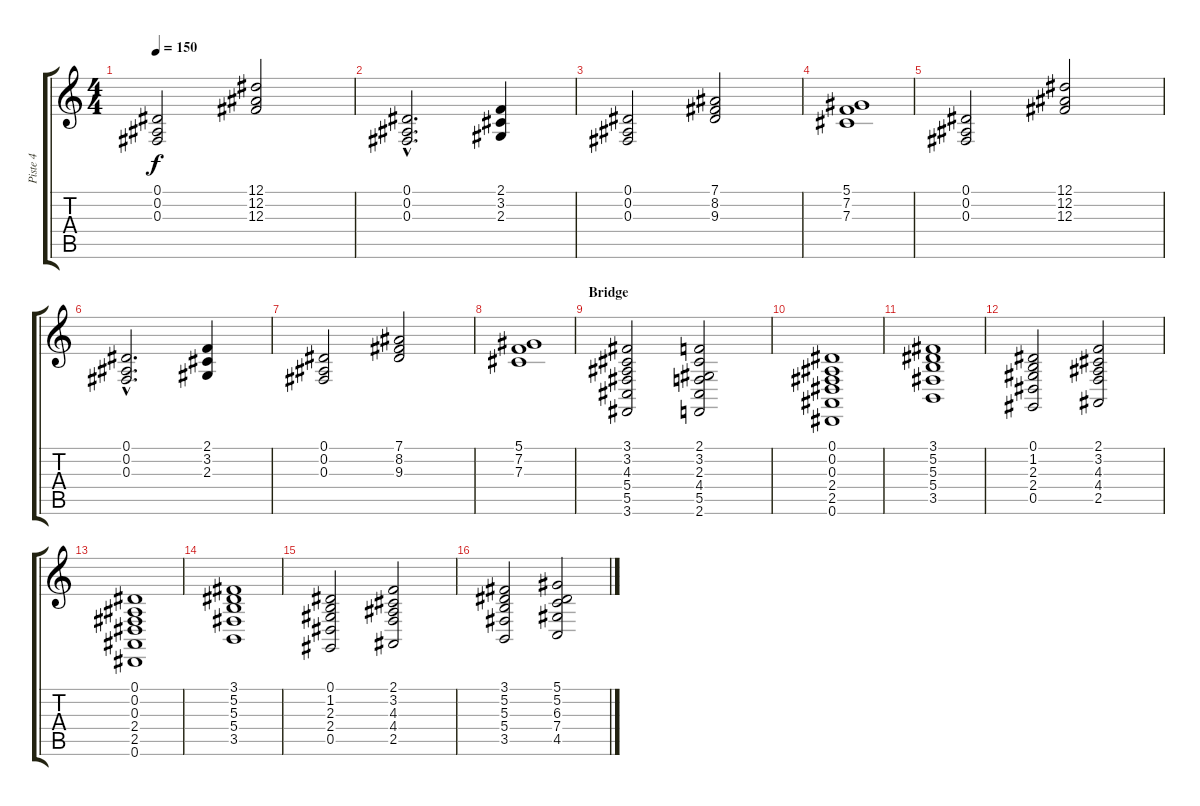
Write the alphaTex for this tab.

\track ("Piste 4" "Piste 4") {instrument stringensemble1}
\staff {score tabs}
\tuning (Eb4 Bb3 Gb3 Db3 Ab2 Eb2) {hide}
\ts (4 4)
\tempo 150
\clef g2
\ks c
(0.1 0.2 0.3).2{dy f} (12.1 12.2 12.3).2 |
(0.1{hac} 0.2{hac} 0.3{hac}).2{d} (2.1 3.2 2.3).4 |
(0.1 0.2 0.3).2 (7.1 8.2 9.3).2 |
(5.1 7.2 7.3).1 |
(0.1 0.2 0.3).2 (12.1 12.2 12.3).2 |
(0.1{hac} 0.2{hac} 0.3{hac}).2{d} (2.1 3.2 2.3).4 |
(0.1 0.2 0.3).2 (7.1 8.2 9.3).2 |
(5.1 7.2 7.3).1 |
\section ("" "Bridge")
(3.1 3.2 4.3 5.4 5.5 3.6).2 (2.1 3.2 2.3 4.4 5.5 2.6).2 |
(0.1 0.2 0.3 2.4 2.5 0.6).1 |
(3.1 5.2 5.3 5.4 3.5).1 |
(0.1 1.2 2.3 2.4 0.5).2 (2.1 3.2 4.3 4.4 2.5).2 |
(0.1 0.2 0.3 2.4 2.5 0.6).1 |
(3.1 5.2 5.3 5.4 3.5).1 |
(0.1 1.2 2.3 2.4 0.5).2 (2.1 3.2 4.3 4.4 2.5).2 |
(3.1 5.2 5.3 5.4 3.5).2 (5.1 5.2 6.3 7.4 4.5).2
